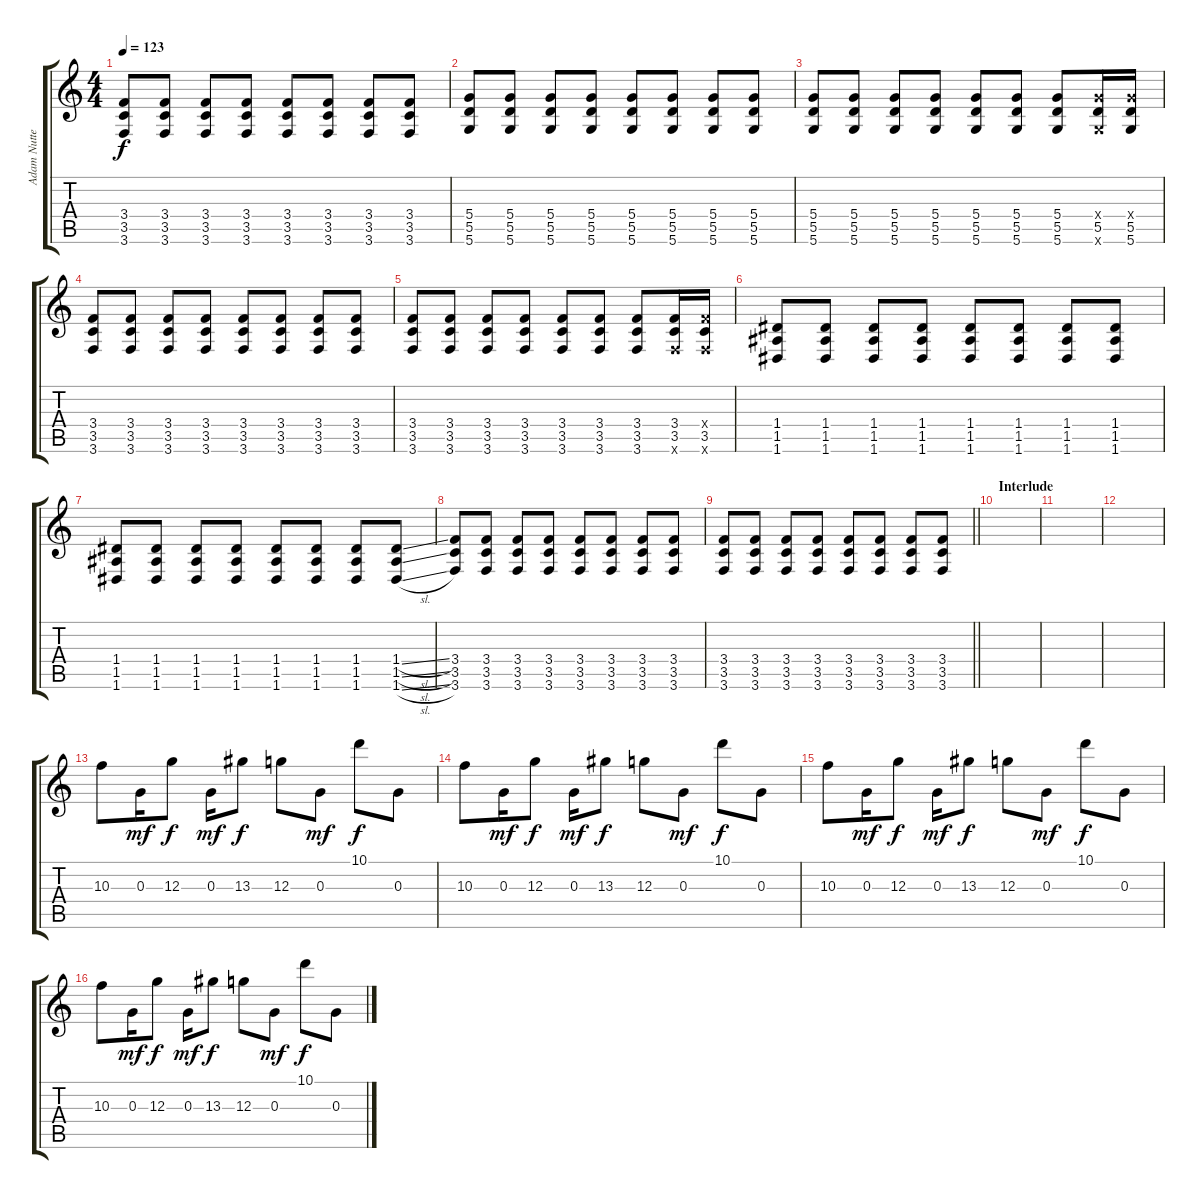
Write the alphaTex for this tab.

\track ("Adam Nutter" "Adam Nutte") {instrument electricguitarclean}
\staff {score tabs}
\tuning (E4 B3 G3 D3 A2 D2) {hide}
\ts (4 4)
\tempo 123
\clef g2
\ks c
(3.4 3.5 3.6).8{dy f} (3.4 3.5 3.6).8 (3.4 3.5 3.6).8 (3.4 3.5 3.6).8 (3.4 3.5 3.6).8 (3.4 3.5 3.6).8 (3.4 3.5 3.6).8 (3.4 3.5 3.6).8 |
(5.4 5.5 5.6).8 (5.4 5.5 5.6).8 (5.4 5.5 5.6).8 (5.4 5.5 5.6).8 (5.4 5.5 5.6).8 (5.4 5.5 5.6).8 (5.4 5.5 5.6).8 (5.4 5.5 5.6).8 |
(5.4 5.5 5.6).8 (5.4 5.5 5.6).8 (5.4 5.5 5.6).8 (5.4 5.5 5.6).8 (5.4 5.5 5.6).8 (5.4 5.5 5.6).8 (5.4 5.5 5.6).8 (5.4{x} 5.5 5.6{x}).16 (5.4{x} 5.5 5.6).16 |
(3.4 3.5 3.6).8 (3.4 3.5 3.6).8 (3.4 3.5 3.6).8 (3.4 3.5 3.6).8 (3.4 3.5 3.6).8 (3.4 3.5 3.6).8 (3.4 3.5 3.6).8 (3.4 3.5 3.6).8 |
(3.4 3.5 3.6).8 (3.4 3.5 3.6).8 (3.4 3.5 3.6).8 (3.4 3.5 3.6).8 (3.4 3.5 3.6).8 (3.4 3.5 3.6).8 (3.4 3.5 3.6).8 (3.4 3.5 3.6{x}).16 (3.4{x} 3.5 3.6{x}).16 |
(1.4 1.5 1.6).8 (1.4 1.5 1.6).8 (1.4 1.5 1.6).8 (1.4 1.5 1.6).8 (1.4 1.5 1.6).8 (1.4 1.5 1.6).8 (1.4 1.5 1.6).8 (1.4 1.5 1.6).8 |
(1.4 1.5 1.6).8 (1.4 1.5 1.6).8 (1.4 1.5 1.6).8 (1.4 1.5 1.6).8 (1.4 1.5 1.6).8 (1.4 1.5 1.6).8 (1.4 1.5 1.6).8 (1.4{sl} 1.5{sl} 1.6{sl}).8 |
(3.4 3.5 3.6).8 (3.4 3.5 3.6).8 (3.4 3.5 3.6).8 (3.4 3.5 3.6).8 (3.4 3.5 3.6).8 (3.4 3.5 3.6).8 (3.4 3.5 3.6).8 (3.4 3.5 3.6).8 |
\barLineRight lightlight
(3.4 3.5 3.6).8 (3.4 3.5 3.6).8 (3.4 3.5 3.6).8 (3.4 3.5 3.6).8 (3.4 3.5 3.6).8 (3.4 3.5 3.6).8 (3.4 3.5 3.6).8 (3.4 3.5 3.6).8 |
\section ("" "Interlude")
|
|
|
10.3.8{volume 8} 0.3.16{dy mf} 12.3.8{dy f} 0.3.16{dy mf} 13.3.8{dy f} 12.3.8 0.3.8{dy mf} 10.1.8{dy f} 0.3.8 |
10.3.8 0.3.16{dy mf} 12.3.8{dy f} 0.3.16{dy mf} 13.3.8{dy f} 12.3.8 0.3.8{dy mf} 10.1.8{dy f} 0.3.8 |
10.3.8 0.3.16{dy mf} 12.3.8{dy f} 0.3.16{dy mf} 13.3.8{dy f} 12.3.8 0.3.8{dy mf} 10.1.8{dy f} 0.3.8 |
10.3.8 0.3.16{dy mf} 12.3.8{dy f} 0.3.16{dy mf} 13.3.8{dy f} 12.3.8 0.3.8{dy mf} 10.1.8{dy f} 0.3.8
